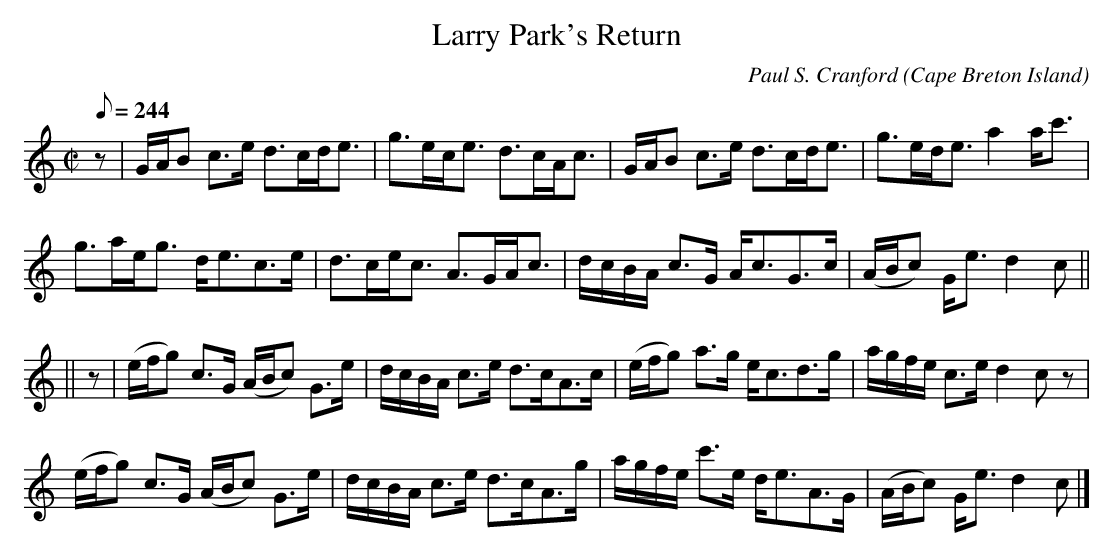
X:1
T:Larry Park's Return
C:Paul S. Cranford
O:Cape Breton Island
L:1/8
Q:244
M:C|
K:C
z|G/A/B c>e d>cd<e|g>ec<e d>cA<c|G/A/B c>e d>cd<e|g>ed<e a2 a<c'|
g>ae<g d<ec>e|d>ce<c A>GA<c|d/c/B/A/ c>G A<cG>c|(A/B/c) G<e d2 c||
||z|(e/f/g) c>G (A/B/c) G>e|d/c/B/A/ c>e d>cA>c|(e/f/g) a>g e<cd>g|a/g/f/e/ c>e  d2 c z|
(e/f/g) c>G (A/B/c) G>e|d/c/B/A/ c>e d>cA>g|a/g/f/e/ c'>e  d<eA>G|(A/B/c) G<e d2 c|]
